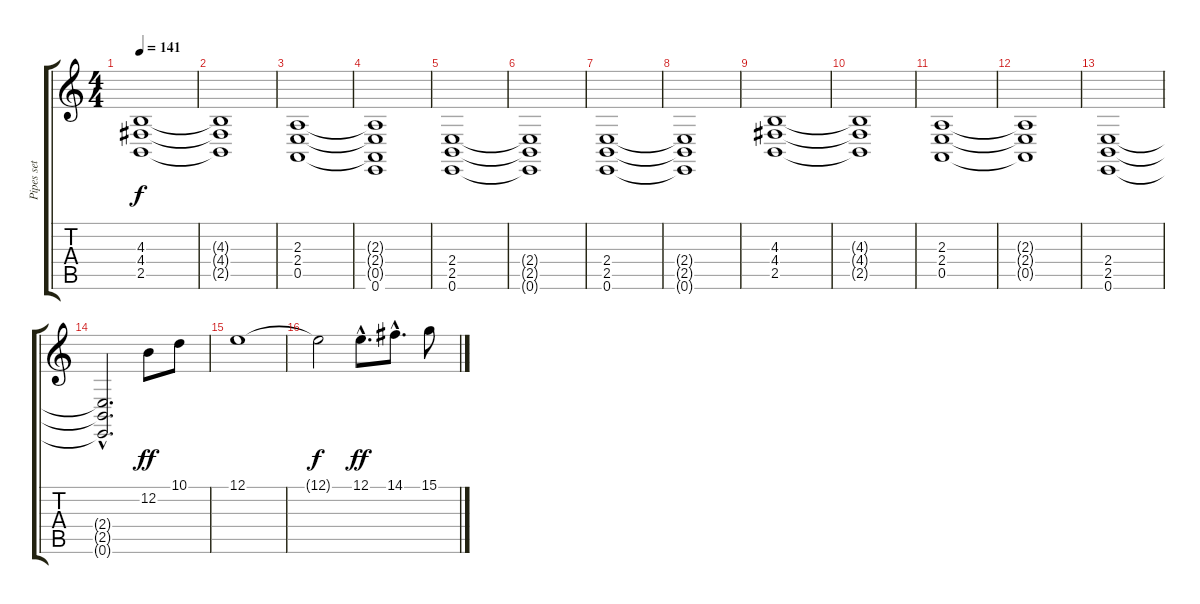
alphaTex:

\track ("Pipes set" "Pipes set") {instrument piccolo}
\staff {score tabs}
\tuning (E4 B3 G3 D3 A2 E2) {hide}
\ts (4 4)
\tempo 141
\clef g2
\ks c
(4.3 4.4 2.5).1{dy f} |
(4.3{t} 4.4{t} 2.5{t}).1 |
(2.3 2.4 0.5).1 |
(2.3{t} 2.4{t} 0.5{t} 0.6).1 |
(2.4 2.5 0.6).1 |
(2.4{t} 2.5{t} 0.6{t}).1 |
(2.4 2.5 0.6).1 |
(2.4{t} 2.5{t} 0.6{t}).1 |
(4.3 4.4 2.5).1 |
(4.3{t} 4.4{t} 2.5{t}).1 |
(2.3 2.4 0.5).1 |
(2.3{t} 2.4{t} 0.5{t}).1 |
(2.4 2.5 0.6).1 |
(2.4{hac t} 2.5{hac t} 0.6{hac t}).2{d} 12.2.8{dy ff instrument piccolo} 10.1.8 |
12.1.1 |
12.1{t}.2{dy f} 12.1{hac}.8{d dy ff} 14.1{hac}.8{d} 15.1.8
